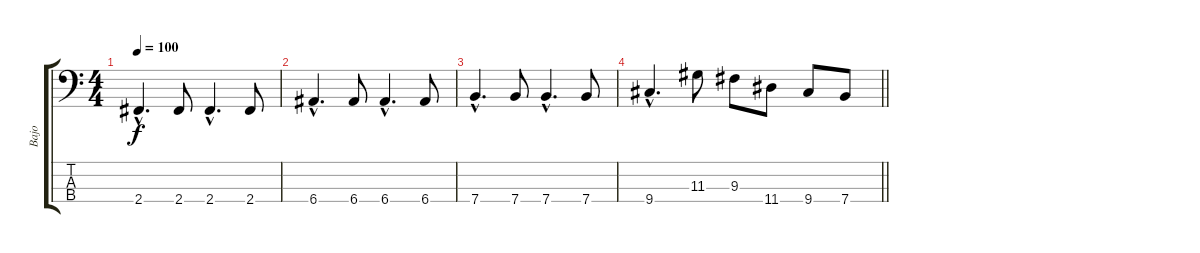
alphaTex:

\track ("Bajo" "Bajo") {instrument electricbassfinger}
\staff {score tabs}
\tuning (G2 D2 A1 E1) {hide}
\ts (4 4)
\tempo 100
\clef f4
\ks c
2.4{hac}.4{d dy f} 2.4.8 2.4{hac}.4{d} 2.4.8 |
6.4{hac}.4{d} 6.4.8 6.4{hac}.4{d} 6.4.8 |
7.4{hac}.4{d} 7.4.8 7.4{hac}.4{d} 7.4.8 |
\barLineRight lightlight
9.4{hac}.4{d} 11.3.8 9.3.8 11.4.8 9.4.8 7.4.8
